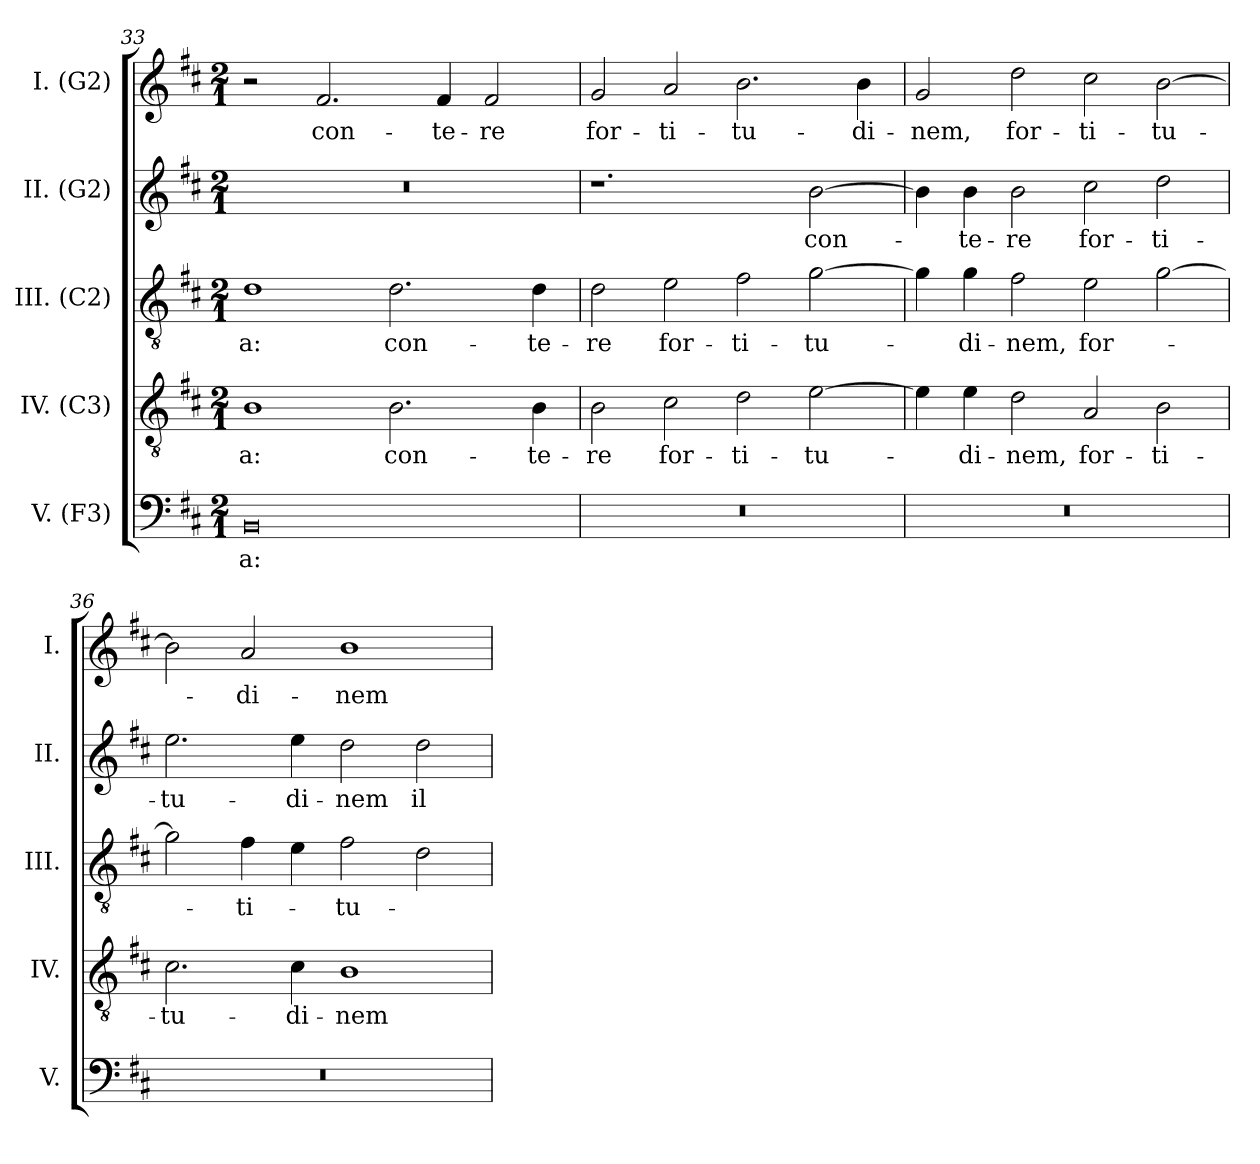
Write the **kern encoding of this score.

**kern	**text	**kern	**text	**kern	**text	**kern	**text	**kern	**text
*part5	*part5	*part4	*part4	*part3	*part3	*part2	*part2	*part1	*part1
*staff5	*staff5	*staff4	*staff4	*staff3	*staff3	*staff2	*staff2	*staff1	*staff1
*I"V. (F3)	*	*I"IV. (C3)	*	*I"III. (C2)	*	*I"II. (G2)	*	*I"I. (G2)	*
*I'V.	*	*I'IV.	*	*I'III.	*	*I'II.	*	*I'I.	*
*clefF4	*	*clefGv2	*	*clefGv2	*	*clefG2	*	*clefG2	*
*	*	*	*	*ITrd7c12	*	*ITrd7c12	*	*	*
*k[f#c#]	*	*k[f#c#]	*	*k[f#c#]	*	*k[f#c#]	*	*k[f#c#]	*
*D:	*	*D:	*	*D:	*	*D:	*	*D:	*
*M2/1	*	*M2/1	*	*M2/1	*	*M2/1	*	*M2/1	*
=33	=33	=33	=33	=33	=33	=33	=33	=33	=33
!	!LO:LY:b:color=#000000	!	!	!	!	!	!	!	!
!	!	!	!LO:LY:b:color=#000000	!	!	!	!	!	!
!	!	!	!	!	!LO:LY:b:color=#000000	!LO:N:vis=1	!	!	!
0BBi	-a:	1Bi	-a:	1Di	-a:	0r	.	2r	.
!	!	!	!	!	!	!	!	!	!LO:LY:b:color=#000000
.	.	.	.	.	.	.	.	2.f#i/	con-
!	!	!	!LO:LY:b:color=#000000	!	!	!	!	!	!
!	!	!	!	!	!LO:LY:b:color=#000000	!	!	!	!
.	.	2.Bi\	con-	2.Di\	con-	.	.	.	.
!	!	!	!	!	!	!	!	!	!LO:LY:b:color=#000000
.	.	.	.	.	.	.	.	4f#i/	-te-
!	!	!	!	!	!	!	!	!	!LO:LY:b:color=#000000
.	.	.	.	.	.	.	.	2f#i/	-re
!	!	!	!LO:LY:b:color=#000000	!	!	!	!	!	!
!	!	!	!	!	!LO:LY:b:color=#000000	!	!	!	!
.	.	4Bi\	-te-	4Di\	-te-	.	.	.	.
=34	=34	=34	=34	=34	=34	=34	=34	=34	=34
!LO:N:vis=1	!	!	!	!	!	!	!	!	!
!	!	!	!LO:LY:b:color=#000000	!	!	!	!	!	!
!	!	!	!	!	!LO:LY:b:color=#000000	!	!	!	!
!	!	!	!	!	!	!	!	!	!LO:LY:b:color=#000000
0r	.	2Bi\	-re	2Di\	-re	1.r	.	2gi/	for-
!	!	!	!LO:LY:b:color=#000000	!	!	!	!	!	!
!	!	!	!	!	!LO:LY:b:color=#000000	!	!	!	!
!	!	!	!	!	!	!	!	!	!LO:LY:b:color=#000000
.	.	2c#i\	for-	2Ei\	for-	.	.	2ai/	-ti-
!	!	!	!LO:LY:b:color=#000000	!	!	!	!	!	!
!	!	!	!	!	!LO:LY:b:color=#000000	!	!	!	!
!	!	!	!	!	!	!	!	!	!LO:LY:b:color=#000000
.	.	2di\	-ti-	2F#i\	-ti-	.	.	2.bi\	-tu-
!	!	!	!LO:LY:b:color=#000000	!	!	!	!	!	!
!	!	!	!	!	!LO:LY:b:color=#000000	!	!	!	!
!	!	!	!	!	!	!	!LO:LY:b:color=#000000	!	!
.	.	[2ei\	-tu-	[2Gi\	-tu-	[2Bi\	con-	.	.
!	!	!	!	!	!	!	!	!	!LO:LY:b:color=#000000
.	.	.	.	.	.	.	.	4bi\	-di-
!!LO:LB:g=z
=35	=35	=35	=35	=35	=35	=35	=35	=35	=35
!LO:N:vis=1	!	!	!	!	!	!	!	!	!
!	!	!	!	!	!	!	!	!	!LO:LY:b:color=#000000
0r	.	4ei\]	.	4Gi\]	.	4Bi\]	.	2gi/	-nem,
!	!	!	!LO:LY:b:color=#000000	!	!	!	!	!	!
!	!	!	!	!	!LO:LY:b:color=#000000	!	!	!	!
!	!	!	!	!	!	!	!LO:LY:b:color=#000000	!	!
.	.	4ei\	-di-	4Gi\	-di-	4Bi\	-te-	.	.
!	!	!	!LO:LY:b:color=#000000	!	!	!	!	!	!
!	!	!	!	!	!LO:LY:b:color=#000000	!	!	!	!
!	!	!	!	!	!	!	!LO:LY:b:color=#000000	!	!
!	!	!	!	!	!	!	!	!	!LO:LY:b:color=#000000
.	.	2di\	-nem,	2F#i\	-nem,	2Bi\	-re	2ddi\	for-
!	!	!	!LO:LY:b:color=#000000	!	!	!	!	!	!
!	!	!	!	!	!LO:LY:b:color=#000000	!	!	!	!
!	!	!	!	!	!	!	!LO:LY:b:color=#000000	!	!
!	!	!	!	!	!	!	!	!	!LO:LY:b:color=#000000
.	.	2Ai/	for-	2Ei\	for-	2c#i\	for-	2cc#i\	-ti-
!	!	!	!LO:LY:b:color=#000000	!	!	!	!	!	!
!	!	!	!	!	!	!	!LO:LY:b:color=#000000	!	!
!	!	!	!	!	!	!	!	!	!LO:LY:b:color=#000000
.	.	2Bi\	-ti-	[2Gi\	.	2di\	-ti-	[2bi\	-tu-
=36	=36	=36	=36	=36	=36	=36	=36	=36	=36
!LO:N:vis=1	!	!	!	!	!	!	!	!	!
!	!	!	!LO:LY:b:color=#000000	!	!	!	!	!	!
!	!	!	!	!	!	!	!LO:LY:b:color=#000000	!	!
0r	.	2.c#i\	-tu-	2Gi\]	.	2.ei\	-tu-	2bi\]	.
!	!	!	!	!	!LO:LY:b:color=#000000	!	!	!	!
!	!	!	!	!	!	!	!	!	!LO:LY:b:color=#000000
.	.	.	.	4F#i\	-ti-	.	.	2ai/	-di-
!	!	!	!LO:LY:b:color=#000000	!	!	!	!	!	!
!	!	!	!	!	!	!	!LO:LY:b:color=#000000	!	!
.	.	4c#i\	-di-	4Ei\	.	4ei\	-di-	.	.
!	!	!	!LO:LY:b:color=#000000	!	!	!	!	!	!
!	!	!	!	!	!LO:LY:b:color=#000000	!	!	!	!
!	!	!	!	!	!	!	!LO:LY:b:color=#000000	!	!
!	!	!	!	!	!	!	!	!	!LO:LY:b:color=#000000
.	.	1Bi	-nem	2F#i\	-tu-	2di\	-nem	1bi	-nem
!	!	!	!	!	!	!	!LO:LY:b:color=#000000	!	!
.	.	.	.	2Di\	.	2di\	il-	.	.
=	=	=	=	=	=	=	=	=	=
*-	*-	*-	*-	*-	*-	*-	*-	*-	*-
